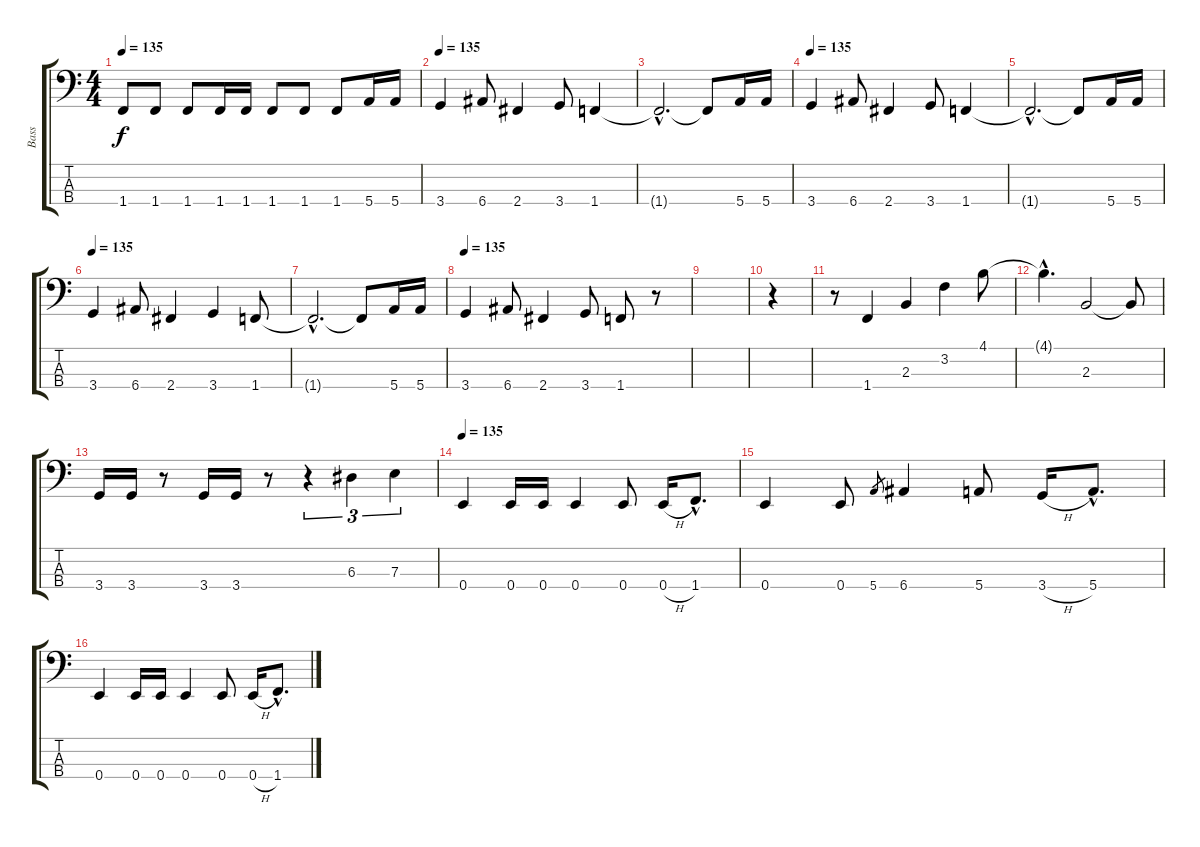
\track ("Bass" "Bass") {instrument electricbassfinger}
\staff {score tabs}
\tuning (G2 D2 A1 E1) {hide}
\ts (4 4)
\tempo 135
\clef f4
\ks c
1.4{t}.8{dy f} 1.4.8 1.4.8 1.4.16 1.4.16 1.4.8 1.4.8 1.4.8 5.4.16 5.4.16 |
\tempo 135
3.4.4 6.4.8 2.4.4 3.4.8 1.4.4 |
1.4{hac t}.2{d} 1.4{t}.8 5.4.16 5.4.16 |
\tempo 135
3.4.4 6.4.8 2.4.4 3.4.8 1.4.4 |
1.4{hac t}.2{d} 1.4{t}.8 5.4.16 5.4.16 |
\tempo 135
3.4.4 6.4.8 2.4.4 3.4.4 1.4.8 |
1.4{hac t}.2{d} 1.4{t}.8 5.4.16 5.4.16 |
\tempo 135
3.4.4 6.4.8 2.4.4 3.4.8 1.4.8 r.8 |
|
r.4 |
r.8 1.4.4 2.3.4 3.2.4 4.1.8 |
4.1{hac t}.4{d} 2.3.2 2.3{t}.8 |
3.4.16 3.4.16 r.8 3.4.16 3.4.16 r.8 r.4{tu (3 2)} 6.3.4{tu (3 2)} 7.3.4{tu (3 2)} |
\tempo 135
0.4.4 0.4.16 0.4.16 0.4.4 0.4.8 0.4{h}.16 1.4{hac}.8{d} |
0.4.4 0.4.8 5.4.8{gr} 6.4.4 5.4.8 3.4{h}.16 5.4{hac}.8{d} |
0.4.4 0.4.16 0.4.16 0.4.4 0.4.8 0.4{h}.16 1.4{hac}.8{d}
